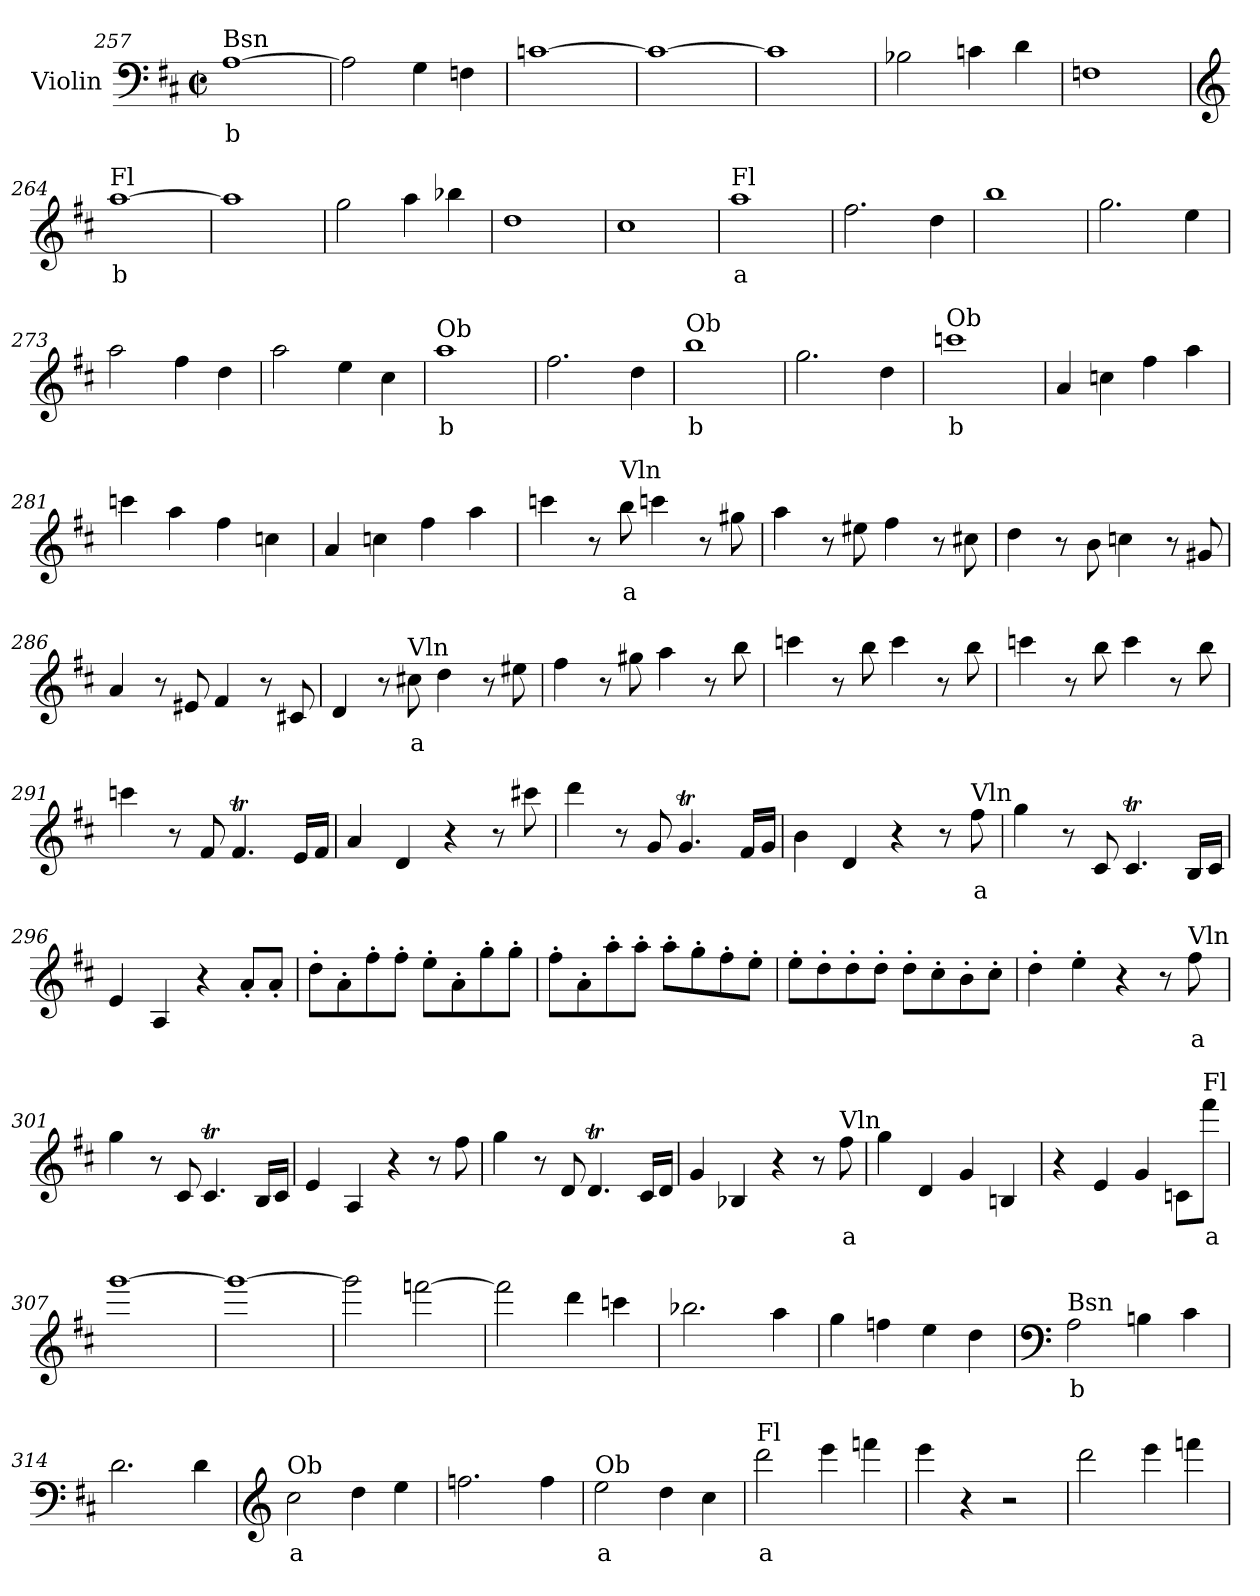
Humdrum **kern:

**kern	**text
*part1	*part1
*staff1	*staff1
*I"Violin	*
*I'Vln	*
*clefF4	*
*k[f#c#]	*
*M2/2	*
*met(c|)	*
=257	=257
!LO:TX:a:t=Bsn	!
!	!LO:LY:b:color=#FF0000
[1A	b
=258	=258
2A]	.
4G	.
4Fn	.
=259	=259
[1cn	.
!!LO:PB:g=z
=260	=260
1c_	.
=261	=261
1c]	.
=262	=262
2B-X	.
4cn	.
4d	.
=263	=263
1Fn	.
=264	=264
*clefG2	*
!LO:TX:a:t=Fl	!
!	!LO:LY:b:color=#FF0000
[1aa	b
=265	=265
1aa]	.
=266	=266
2gg	.
4aa	.
4bb-X	.
=267	=267
1dd	.
=268	=268
1cc#	.
=269	=269
!LO:TX:a:t=Fl	!
!	!LO:LY:b:color=#FF0000
1aa	a
!!LO:PB:g=z
=270	=270
2.ff#	.
4dd	.
=271	=271
1bb	.
=272	=272
2.gg	.
4ee	.
=273	=273
2aa	.
4ff#	.
4dd	.
=274	=274
2aa	.
4ee	.
4cc#	.
=275	=275
!LO:TX:a:t=Ob	!
!	!LO:LY:b:color=#FF0000
1aa	b
=276	=276
2.ff#	.
4dd	.
!!LO:PB:g=z
=277	=277
!LO:TX:a:t=Ob	!
!	!LO:LY:b:color=#FF0000
1bb	b
=278	=278
2.gg	.
4dd	.
=279	=279
!LO:TX:a:t=Ob	!
!	!LO:LY:b:color=#FF0000
1cccn	b
=280	=280
4a	.
4ccn	.
4ff#	.
4aa	.
=281	=281
4cccn	.
4aa	.
4ff#	.
4ccn	.
=282	=282
4a	.
4ccn	.
4ff#	.
4aa	.
!!LO:PB:g=z
=283	=283
4cccn	.
8r	.
!LO:TX:a:t=Vln	!
!	!LO:LY:b:color=#FF0000
8bb	a
4cccn	.
8r	.
8gg#X	.
=284	=284
4aa	.
8r	.
8ee#X	.
4ff#	.
8r	.
8cc#X	.
=285	=285
4dd	.
8r	.
8b	.
4ccn	.
8r	.
8g#X	.
=286	=286
4a	.
8r	.
8e#X	.
4f#	.
8r	.
8c#X	.
=287	=287
4d	.
8r	.
!LO:TX:a:t=Vln	!
!	!LO:LY:b:color=#FF0000
8cc#X	a
4dd	.
8r	.
8ee#X	.
=288	=288
4ff#	.
8r	.
8gg#X	.
4aa	.
8r	.
8bb	.
=289	=289
4cccn	.
8r	.
8bb	.
4ccc	.
8r	.
8bb	.
=290	=290
4cccn	.
8r	.
8bb	.
4ccc	.
8r	.
8bb	.
!!LO:PB:g=z
=291	=291
4cccn	.
8r	.
8f#	.
4.f#t	.
16e/LL	.
16f#/JJ	.
=292	=292
4a	.
4d	.
4r	.
8r	.
8ccc#X	.
=293	=293
4ddd	.
8r	.
8g	.
4.gT	.
16f#/LL	.
16g/JJ	.
=294	=294
4b	.
4d	.
4r	.
8r	.
!LO:TX:a:t=Vln	!
!	!LO:LY:b:color=#FF0000
8ff#	a
=295	=295
4gg	.
8r	.
8c#	.
4.c#t	.
16B/LL	.
16c#/JJ	.
=296	=296
4e	.
4A	.
4r	.
8a'/L	.
8a'/J	.
=297	=297
8dd'\L	.
8a'\	.
8ff#'\	.
8ff#'\J	.
8ee'\L	.
8a'\	.
8gg'\	.
8gg'\J	.
=298	=298
8ff#'\L	.
8a'\	.
8aa'\	.
8aa'\J	.
8aa'\L	.
8gg'\	.
8ff#'\	.
8ee'\J	.
=299	=299
8ee'\L	.
8dd'\	.
8dd'\	.
8dd'\J	.
8dd'\L	.
8cc#'\	.
8b'\	.
8cc#'\J	.
!!LO:PB:g=z
=300	=300
4dd'	.
4ee'\	.
4r	.
8r	.
!LO:TX:a:t=Vln	!
!	!LO:LY:b:color=#FF0000
8ff#	a
=301	=301
4gg	.
8r	.
8c#	.
4.c#t	.
16B/LL	.
16c#/JJ	.
=302	=302
4e	.
4A	.
4r	.
8r	.
8ff#	.
=303	=303
4gg	.
8r	.
8d	.
4.dT	.
16c#/LL	.
16d/JJ	.
=304	=304
4g	.
4B-X	.
4r	.
8r	.
!LO:TX:a:t=Vln	!
!	!LO:LY:b:color=#FF0000
8ff#	a
=305	=305
4gg	.
4d	.
4g	.
4Bn	.
=306	=306
4r	.
4e	.
4g	.
8cn\L	.
!LO:TX:a:t=Fl	!
!	!LO:LY:b:color=#FF0000
8fff#\J	a
=307	=307
[1ggg	.
=308	=308
1ggg_	.
!!LO:PB:g=z
=309	=309
2ggg]	.
[2fffn	.
=310	=310
2fff]	.
4ddd	.
4cccn	.
=311	=311
2.bb-X	.
4aa	.
=312	=312
4gg	.
4ffn	.
4ee	.
4dd	.
=313	=313
*clefF4	*
!LO:TX:a:t=Bsn	!
!	!LO:LY:b:color=#FF0000
2A	b
4Bn	.
4c#	.
=314	=314
2.d	.
4d	.
=315	=315
*clefG2	*
!LO:TX:a:t=Ob	!
!	!LO:LY:b:color=#FF0000
2cc#	a
4dd	.
4ee	.
=316	=316
2.ffn	.
4ff	.
!!LO:PB:g=z
=317	=317
!LO:TX:a:t=Ob	!
!	!LO:LY:b:color=#FF0000
2ee	a
4dd	.
4cc#	.
=318	=318
!LO:TX:a:t=Fl	!
!	!LO:LY:b:color=#FF0000
2ddd	a
4eee	.
4fffn	.
=319	=319
4eee	.
4r	.
2r	.
=320	=320
2ddd	.
4eee	.
4fffn	.
=	=
*-	*-
